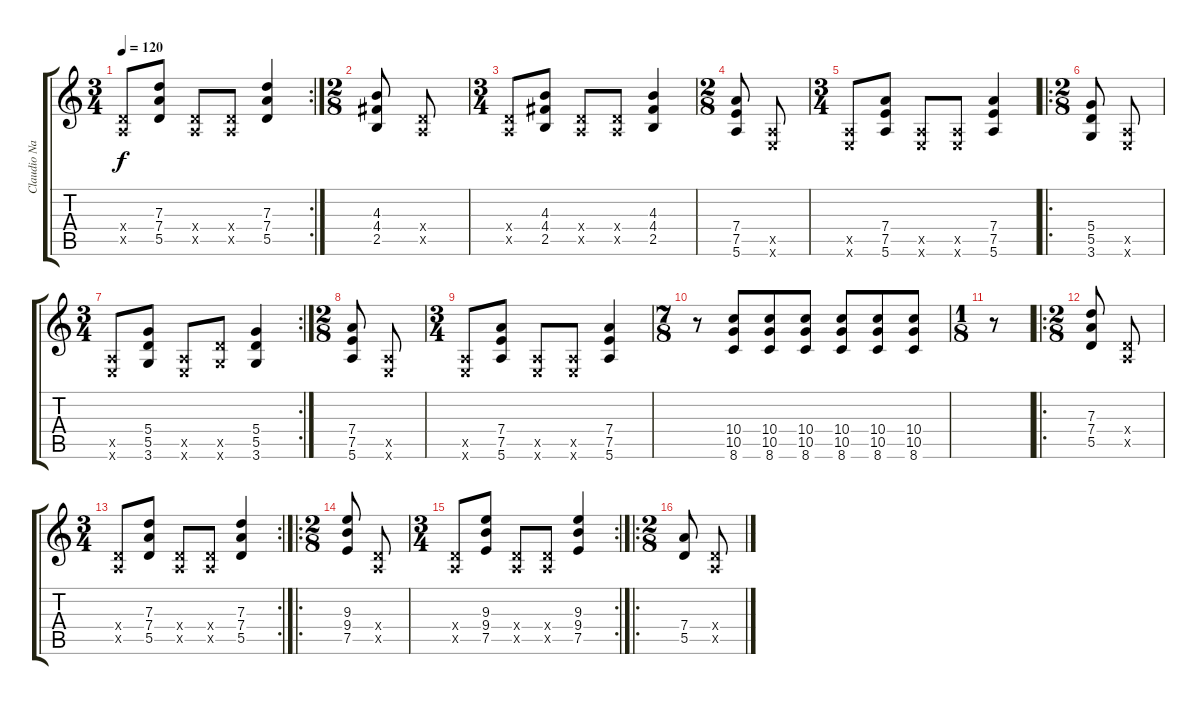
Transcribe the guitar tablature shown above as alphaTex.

\track ("Claudio Narea" "Claudio Na") {instrument overdrivenguitar}
\staff {score tabs}
\tuning (E4 B3 G3 D3 A2 E2) {hide}
\rc 2
\ts (3 4)
\tempo 120
\clef g2
\ks c
(0.4{x} 0.5{x}).8{dy f} (7.3 7.4 5.5).8 (0.4{x} 0.5{x}).8 (0.4{x} 0.5{x}).8 (7.3 7.4 5.5).4 |
\ts (2 8)
(4.3 4.4 2.5).8 (0.4{x} 0.5{x}).8 |
\ts (3 4)
(0.4{x} 0.5{x}).8 (4.3 4.4 2.5).8 (0.4{x} 0.5{x}).8 (0.4{x} 0.5{x}).8 (4.3 4.4 2.5).4 |
\ts (2 8)
(7.4 7.5 5.6).8 (0.5{x} 0.6{x}).8 |
\ts (3 4)
(0.5{x} 0.6{x}).8 (7.4 7.5 5.6).8 (0.5{x} 0.6{x}).8 (0.5{x} 0.6{x}).8 (7.4 7.5 5.6).4 |
\ro
\ts (2 8)
(5.4 5.5 3.6).8 (0.5{x} 0.6{x}).8 |
\rc 2
\ts (3 4)
(0.5{x} 0.6{x}).8 (5.4 5.5 3.6).8 (0.5{x} 0.6{x}).8 (5.5{x} 3.6{x}).8 (5.4 5.5 3.6).4 |
\ts (2 8)
(7.4 7.5 5.6).8 (0.5{x} 0.6{x}).8 |
\ts (3 4)
(0.5{x} 0.6{x}).8 (7.4 7.5 5.6).8 (0.5{x} 0.6{x}).8 (0.5{x} 0.6{x}).8 (7.4 7.5 5.6).4 |
\ts (7 8)
r.8 (10.4 10.5 8.6).8 (10.4 10.5 8.6).8 (10.4 10.5 8.6).8 (10.4 10.5 8.6).8 (10.4 10.5 8.6).8 (10.4 10.5 8.6).8 |
\ts (1 8)
r.8 |
\ro
\ts (2 8)
(7.3 7.4 5.5).8 (0.4{x} 0.5{x}).8 |
\rc 2
\ts (3 4)
\section ("" "")
(0.4{x} 0.5{x}).8 (7.3 7.4 5.5).8 (0.4{x} 0.5{x}).8 (0.4{x} 0.5{x}).8 (7.3 7.4 5.5).4 |
\ro
\ts (2 8)
(9.3 9.4 7.5).8 (0.4{x} 0.5{x}).8 |
\rc 2
\ts (3 4)
(0.4{x} 0.5{x}).8 (9.3 9.4 7.5).8 (0.4{x} 0.5{x}).8 (0.4{x} 0.5{x}).8 (9.3 9.4 7.5).4 |
\ro
\ts (2 8)
(7.4 5.5).8 (0.4{x} 0.5{x}).8
